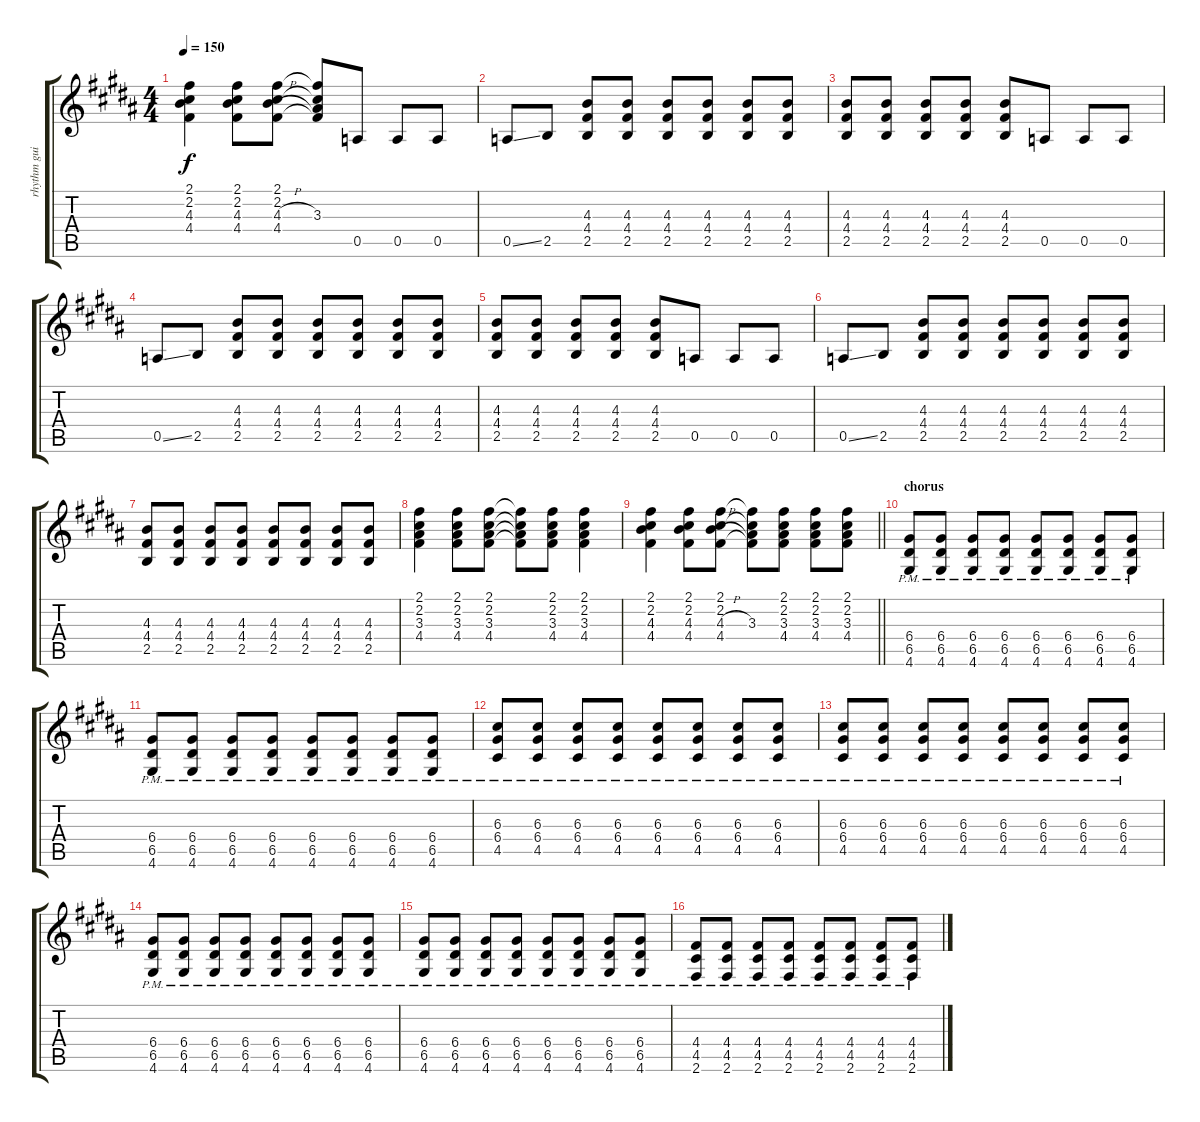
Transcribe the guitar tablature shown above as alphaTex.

\track ("rhythm guitar" "rhythm gui") {instrument overdrivenguitar}
\staff {score tabs}
\tuning (E4 B3 G3 D3 A2 E2) {hide}
\ts (4 4)
\tempo 150
\clef g2
\ks b
(2.1 2.2 4.3 4.4).4{dy f} (2.1 2.2 4.3 4.4).8 (2.1 2.2 4.3{h} 4.4).8 (2.1{t} 2.2{t} 3.3 4.4{t}).8 0.5.8 0.5.8 0.5.8 |
0.5{ss}.8 2.5.8 (4.3 4.4 2.5).8 (4.3 4.4 2.5).8 (4.3 4.4 2.5).8 (4.3 4.4 2.5).8 (4.3 4.4 2.5).8 (4.3 4.4 2.5).8 |
(4.3 4.4 2.5).8 (4.3 4.4 2.5).8 (4.3 4.4 2.5).8 (4.3 4.4 2.5).8 (4.3 4.4 2.5).8 0.5.8 0.5.8 0.5.8 |
0.5{ss}.8 2.5.8 (4.3 4.4 2.5).8 (4.3 4.4 2.5).8 (4.3 4.4 2.5).8 (4.3 4.4 2.5).8 (4.3 4.4 2.5).8 (4.3 4.4 2.5).8 |
(4.3 4.4 2.5).8 (4.3 4.4 2.5).8 (4.3 4.4 2.5).8 (4.3 4.4 2.5).8 (4.3 4.4 2.5).8 0.5.8 0.5.8 0.5.8 |
0.5{ss}.8 2.5.8 (4.3 4.4 2.5).8 (4.3 4.4 2.5).8 (4.3 4.4 2.5).8 (4.3 4.4 2.5).8 (4.3 4.4 2.5).8 (4.3 4.4 2.5).8 |
(4.3 4.4 2.5).8 (4.3 4.4 2.5).8 (4.3 4.4 2.5).8 (4.3 4.4 2.5).8 (4.3 4.4 2.5).8 (4.3 4.4 2.5).8 (4.3 4.4 2.5).8 (4.3 4.4 2.5).8 |
(2.1 2.2 3.3 4.4).4 (2.1 2.2 3.3 4.4).8 (2.1 2.2 3.3 4.4).8 (2.1{t} 2.2{t} 3.3{t} 4.4{t}).8 (2.1 2.2 3.3 4.4).8 (2.1 2.2 3.3 4.4).4 |
\barLineRight lightlight
(2.1 2.2 4.3 4.4).4 (2.1 2.2 4.3 4.4).8 (2.1 2.2 4.3{h} 4.4).8 (2.1{t} 2.2{t} 3.3 4.4{t}).8 (2.1 2.2 3.3 4.4).8 (2.1 2.2 3.3 4.4).8 (2.1 2.2 3.3 4.4).8 |
\section ("" "chorus")
(6.4{pm} 6.5{pm} 4.6{pm}).8 (6.4{pm} 6.5{pm} 4.6{pm}).8 (6.4{pm} 6.5{pm} 4.6{pm}).8 (6.4{pm} 6.5{pm} 4.6{pm}).8 (6.4{pm} 6.5{pm} 4.6{pm}).8 (6.4{pm} 6.5{pm} 4.6{pm}).8 (6.4{pm} 6.5{pm} 4.6{pm}).8 (6.4{pm} 6.5{pm} 4.6{pm}).8 |
(6.4{pm} 6.5{pm} 4.6{pm}).8 (6.4{pm} 6.5{pm} 4.6{pm}).8 (6.4{pm} 6.5{pm} 4.6{pm}).8 (6.4{pm} 6.5{pm} 4.6{pm}).8 (6.4{pm} 6.5{pm} 4.6{pm}).8 (6.4{pm} 6.5{pm} 4.6{pm}).8 (6.4{pm} 6.5{pm} 4.6{pm}).8 (6.4{pm} 6.5{pm} 4.6{pm}).8 |
(6.3{pm} 6.4{pm} 4.5{pm}).8 (6.3{pm} 6.4{pm} 4.5{pm}).8 (6.3{pm} 6.4{pm} 4.5{pm}).8 (6.3{pm} 6.4{pm} 4.5{pm}).8 (6.3{pm} 6.4{pm} 4.5{pm}).8 (6.3{pm} 6.4{pm} 4.5{pm}).8 (6.3{pm} 6.4{pm} 4.5{pm}).8 (6.3{pm} 6.4{pm} 4.5{pm}).8 |
(6.3{pm} 6.4{pm} 4.5{pm}).8 (6.3{pm} 6.4{pm} 4.5{pm}).8 (6.3{pm} 6.4{pm} 4.5{pm}).8 (6.3{pm} 6.4{pm} 4.5{pm}).8 (6.3{pm} 6.4{pm} 4.5{pm}).8 (6.3{pm} 6.4{pm} 4.5{pm}).8 (6.3{pm} 6.4{pm} 4.5{pm}).8 (6.3{pm} 6.4{pm} 4.5{pm}).8 |
(6.4{pm} 6.5{pm} 4.6{pm}).8 (6.4{pm} 6.5{pm} 4.6{pm}).8 (6.4{pm} 6.5{pm} 4.6{pm}).8 (6.4{pm} 6.5{pm} 4.6{pm}).8 (6.4{pm} 6.5{pm} 4.6{pm}).8 (6.4{pm} 6.5{pm} 4.6{pm}).8 (6.4{pm} 6.5{pm} 4.6{pm}).8 (6.4{pm} 6.5{pm} 4.6{pm}).8 |
(6.4{pm} 6.5{pm} 4.6{pm}).8 (6.4{pm} 6.5{pm} 4.6{pm}).8 (6.4{pm} 6.5{pm} 4.6{pm}).8 (6.4{pm} 6.5{pm} 4.6{pm}).8 (6.4{pm} 6.5{pm} 4.6{pm}).8 (6.4{pm} 6.5{pm} 4.6{pm}).8 (6.4{pm} 6.5{pm} 4.6{pm}).8 (6.4{pm} 6.5{pm} 4.6{pm}).8 |
(4.4{pm} 4.5{pm} 2.6{pm}).8 (4.4{pm} 4.5{pm} 2.6{pm}).8 (4.4{pm} 4.5{pm} 2.6{pm}).8 (4.4{pm} 4.5{pm} 2.6{pm}).8 (4.4{pm} 4.5{pm} 2.6{pm}).8 (4.4{pm} 4.5{pm} 2.6{pm}).8 (4.4{pm} 4.5{pm} 2.6{pm}).8 (4.4{pm} 4.5{pm} 2.6{pm}).8
